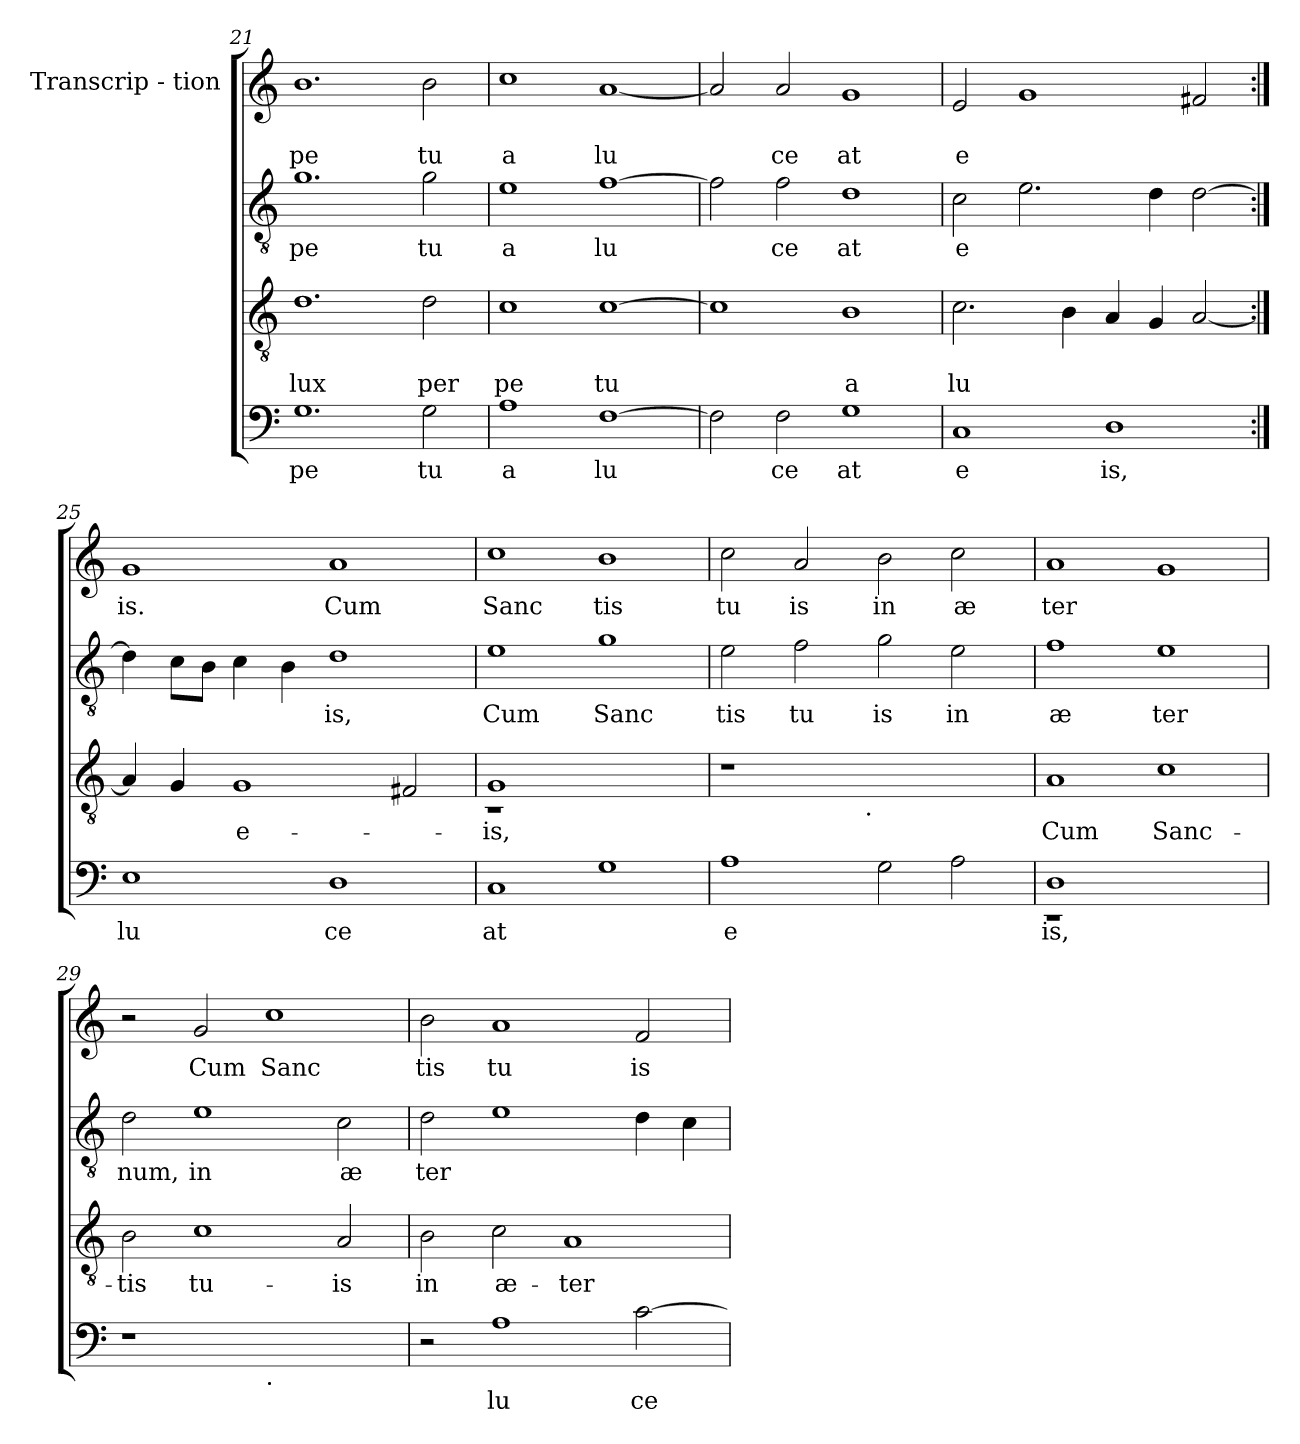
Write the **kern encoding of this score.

**kern	**text	**kern	**text	**text	**kern	**text	**kern	**text	**text
*part4	*part4	*part3	*part3	*part3	*part2	*part2	*part1	*part1	*part1
*staff4	*staff4	*staff3	*staff3	*staff3	*staff2	*staff2	*staff1	*staff1	*staff1
*	*	*	*	*	*	*	*I"Transcrip - tion	*	*
*clefF4	*	*clefGv2	*	*	*clefGv2	*	*clefG2	*	*
*k[]	*	*k[]	*	*	*k[]	*	*k[]	*	*
*C:	*	*C:	*	*	*C:	*	*C:	*	*
=21	=21	=21	=21	=21	=21	=21	=21	=21	=21
!	!LO:LY:b	!	!	!LO:LY:b	!	!LO:LY:b	!	!	!LO:LY:b
1.G	pe	1.d	.	lux	1.g	pe	1.b	.	pe
!	!LO:LY:b	!	!	!LO:LY:b	!	!LO:LY:b	!	!	!LO:LY:b
2G\	tu	2d\	.	per	2g\	tu	2b\	.	tu
=22	=22	=22	=22	=22	=22	=22	=22	=22	=22
!	!LO:LY:b	!	!	!LO:LY:b	!	!LO:LY:b	!	!	!LO:LY:b
1A	a	1c	.	pe	1e	a	1cc	.	a
!	!LO:LY:b	!	!	!LO:LY:b	!	!LO:LY:b	!	!	!LO:LY:b
[>1F	lu	[>1c	.	tu	[>1f	lu	[<1a	.	lu
=23	=23	=23	=23	=23	=23	=23	=23	=23	=23
2F\]	.	1c]	.	.	2f\]	.	2a/]	.	.
!	!LO:LY:b	!	!	!	!	!LO:LY:b	!	!	!LO:LY:b
2F\	ce	.	.	.	2f\	ce	2a/	.	ce
!	!LO:LY:b	!	!	!LO:LY:b	!	!LO:LY:b	!	!	!LO:LY:b
1G	at	1B	.	a	1d	at	1g	.	at
=24	=24	=24	=24	=24	=24	=24	=24	=24	=24
!	!LO:LY:b	!	!	!LO:LY:b	!	!LO:LY:b	!	!	!LO:LY:b
1C	e	2.c\	.	lu	2c\	e	2e/	.	e
.	.	.	.	.	2.e\	.	1g	.	.
.	.	4B\	.	.	.	.	.	.	.
!	!LO:LY:b	!	!	!	!	!	!	!	!
1D	is,	4A/	.	.	.	.	.	.	.
.	.	4G/	.	.	4d\	.	.	.	.
.	.	[>2A/	.	.	[>2d\	.	2f#/	.	.
!!LO:PB:g=z
=25:|!	=25:|!	=25:|!	=25:|!	=25:|!	=25:|!	=25:|!	=25:|!	=25:|!	=25:|!
!	!LO:LY:b	!	!	!	!	!	!	!LO:LY:b	!
1E	lu	4A/]	.	.	4d\]	.	1g	is.	.
.	.	4G/	.	.	8c\L	.	.	.	.
.	.	.	.	.	8B\J	.	.	.	.
!	!	!	!LO:LY:b:rj	!	!	!	!	!	!
.	.	1G	e-	.	4c\	.	.	.	.
.	.	.	.	.	4B\	.	.	.	.
!	!LO:LY:b	!	!	!	!	!LO:LY:b	!	!LO:LY:b	!
1D	ce	.	.	.	1d	is,	1a	Cum	.
.	.	2F#/	.	.	.	.	.	.	.
=26	=26	=26	=26	=26	=26	=26	=26	=26	=26
*	*	*^	*	*	*	*	*	*	*
!	!LO:LY:b	!	!LO:N:vis=1	!LO:LY:b	!	!	!LO:LY:b	!	!LO:LY:b	!
1C	at	1G	0rC	-is,	.	1e	Cum	1cc	Sanc	.
!	!	!	!	!	!	!	!LO:LY:b	!	!LO:LY:b	!
1G	.	1ryy	.	.	.	1g	Sanc	1b	tis	.
=27	=27	=27	=27	=27	=27	=27	=27	=27	=27	=27
!	!LO:LY:b:rj	!	!	!	!	!	!LO:LY:b	!	!LO:LY:b	!
1A	e	1r	2ryy	.	.	2e\	tis	2cc\	tu	.
!	!	!	!	!	!	!	!LO:LY:b	!	!LO:LY:b	!
.	.	.	4...ryy	.	.	2f\	tu	2a/	is	.
!	!	!	!LO:TX:b:t=.	!	!	!	!	!	!	!
.	.	.	1ryy	.	.	.	.	.	.	.
!	!	!	!	!	!	!	!LO:LY:b	!	!LO:LY:b	!
2G\	.	1ryy	.	.	.	2g\	is	2b\	in	.
!	!	!	!	!	!	!	!LO:LY:b	!	!LO:LY:b	!
2A\	.	.	.	.	.	2e\	in	2cc\	æ	.
.	.	.	32ryy	.	.	.	.	.	.	.
=28	=28	=28	=28	=28	=28	=28	=28	=28	=28	=28
*^	*	*	*	*	*	*	*	*	*	*
!	!LO:N:vis=1	!LO:LY:b	!	!	!LO:LY:b	!	!	!LO:LY:b	!	!LO:LY:b	!
*	*	*	*v	*v	*	*	*	*	*	*	*
1D	0rEE	is,	1A	Cum	.	1f	æ	1a	ter	.
!	!	!	!	!LO:LY:b	!	!	!LO:LY:b	!	!	!
1ryy	.	.	1c	Sanc-	.	1e	ter	1g	.	.
*v	*v	*	*	*	*	*	*	*	*	*
=29	=29	=29	=29	=29	=29	=29	=29	=29	=29
!	!	!	!LO:LY:b	!	!	!LO:LY:b	!	!	!
1r	.	2B\	-tis	.	2d\	num,	2r	.	.
!	!	!	!LO:LY:b	!	!	!LO:LY:b	!	!LO:LY:b	!
.	.	1c	tu-	.	1e	in	2g/	Cum	.
!LO:TX:b:t=.	!	!	!	!	!	!	!	!	!
!	!	!	!	!	!	!	!	!LO:LY:b	!
1ryy	.	.	.	.	.	.	1cc	Sanc	.
!	!	!	!LO:LY:b	!	!	!LO:LY:b	!	!	!
.	.	2A/	-is	.	2c\	æ	.	.	.
=30	=30	=30	=30	=30	=30	=30	=30	=30	=30
!	!	!	!LO:LY:b	!	!	!LO:LY:b	!	!LO:LY:b	!
2r	.	2B\	in	.	2d\	ter	2b\	tis	.
!	!LO:LY:b	!	!LO:LY:b	!	!	!	!	!LO:LY:b	!
1A	lu	2c\	æ-	.	1e	.	1a	tu	.
!	!	!	!LO:LY:b	!	!	!	!	!	!
.	.	1A	-ter-	.	.	.	.	.	.
!	!LO:LY:b	!	!	!	!	!	!	!LO:LY:b	!
[<2c\	ce	.	.	.	4d\	.	2f/	is	.
.	.	.	.	.	4c\	.	.	.	.
=	=	=	=	=	=	=	=	=	=
*-	*-	*-	*-	*-	*-	*-	*-	*-	*-
